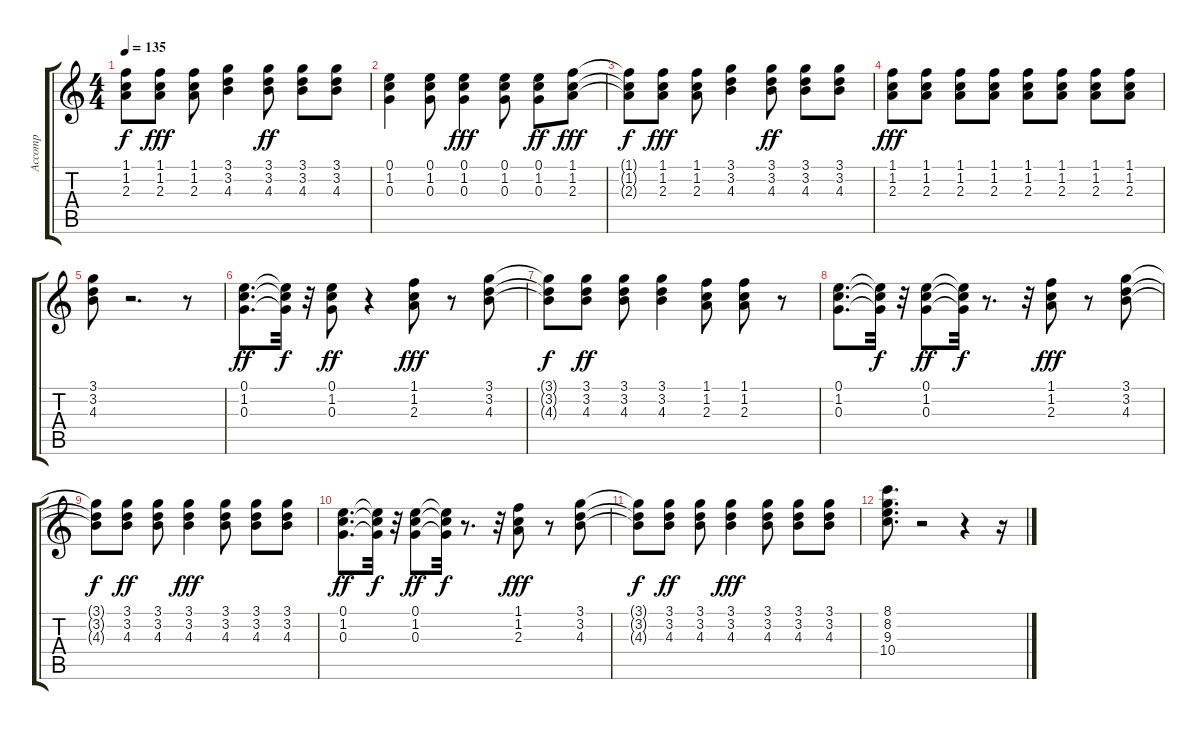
\track ("Accomp" "Accomp") {instrument electricguitarjazz}
\staff {score tabs}
\tuning (E4 B3 G3 D3 A2 E2) {hide}
\ts (4 4)
\tempo 135
\clef g2
\ks c
(1.1{t} 1.2{t} 2.3{t}).8{dy f} (1.1 1.2 2.3).8{dy fff} (1.1 1.2 2.3).8 (3.1 3.2 4.3).4 (3.1 3.2 4.3).8{dy ff} (3.1 3.2 4.3).8 (3.1 3.2 4.3).8 |
(0.1 1.2 0.3).4 (0.1 1.2 0.3).8 (0.1 1.2 0.3).4{dy fff} (0.1 1.2 0.3).8 (0.1 1.2 0.3).8{dy ff} (1.1 1.2 2.3).8{dy fff} |
(1.1{t} 1.2{t} 2.3{t}).8{dy f} (1.1 1.2 2.3).8{dy fff} (1.1 1.2 2.3).8 (3.1 3.2 4.3).4 (3.1 3.2 4.3).8{dy ff} (3.1 3.2 4.3).8 (3.1 3.2 4.3).8 |
(1.1 1.2 2.3).8{dy fff} (1.1 1.2 2.3).8 (1.1 1.2 2.3).8 (1.1 1.2 2.3).8 (1.1 1.2 2.3).8 (1.1 1.2 2.3).8 (1.1 1.2 2.3).8 (1.1 1.2 2.3).8 |
(3.1 3.2 4.3).8 r.2{d} r.8 |
(0.1 1.2 0.3).8{d dy ff} (0.1{t} 1.2{t} 0.3{t}).32{dy f} r.32 (0.1 1.2 0.3).8{dy ff} r.4 (1.1 1.2 2.3).8{dy fff} r.8 (3.1 3.2 4.3).8 |
(3.1{t} 3.2{t} 4.3{t}).8{dy f} (3.1 3.2 4.3).8{dy ff} (3.1 3.2 4.3).8 (3.1 3.2 4.3).4 (1.1 1.2 2.3).8 (1.1 1.2 2.3).8 r.8 |
(0.1 1.2 0.3).8{d} (0.1{t} 1.2{t} 0.3{t}).32{dy f} r.32 (0.1 1.2 0.3).8{dy ff} (0.1{t} 1.2{t} 0.3{t}).32{dy f} r.8{d} r.32 (1.1 1.2 2.3).8{dy fff} r.8 (3.1 3.2 4.3).8 |
(3.1{t} 3.2{t} 4.3{t}).8{dy f} (3.1 3.2 4.3).8{dy ff} (3.1 3.2 4.3).8 (3.1 3.2 4.3).4{dy fff} (3.1 3.2 4.3).8 (3.1 3.2 4.3).8 (3.1 3.2 4.3).8 |
(0.1 1.2 0.3).8{d dy ff} (0.1{t} 1.2{t} 0.3{t}).32{dy f} r.32 (0.1 1.2 0.3).8{dy ff} (0.1{t} 1.2{t} 0.3{t}).32{dy f} r.8{d} r.32 (1.1 1.2 2.3).8{dy fff} r.8 (3.1 3.2 4.3).8 |
(3.1{t} 3.2{t} 4.3{t}).8{dy f} (3.1 3.2 4.3).8{dy ff} (3.1 3.2 4.3).8 (3.1 3.2 4.3).4{dy fff} (3.1 3.2 4.3).8 (3.1 3.2 4.3).8 (3.1 3.2 4.3).8 |
(8.1 8.2 9.3 10.4).8{d} r.2 r.4 r.16
